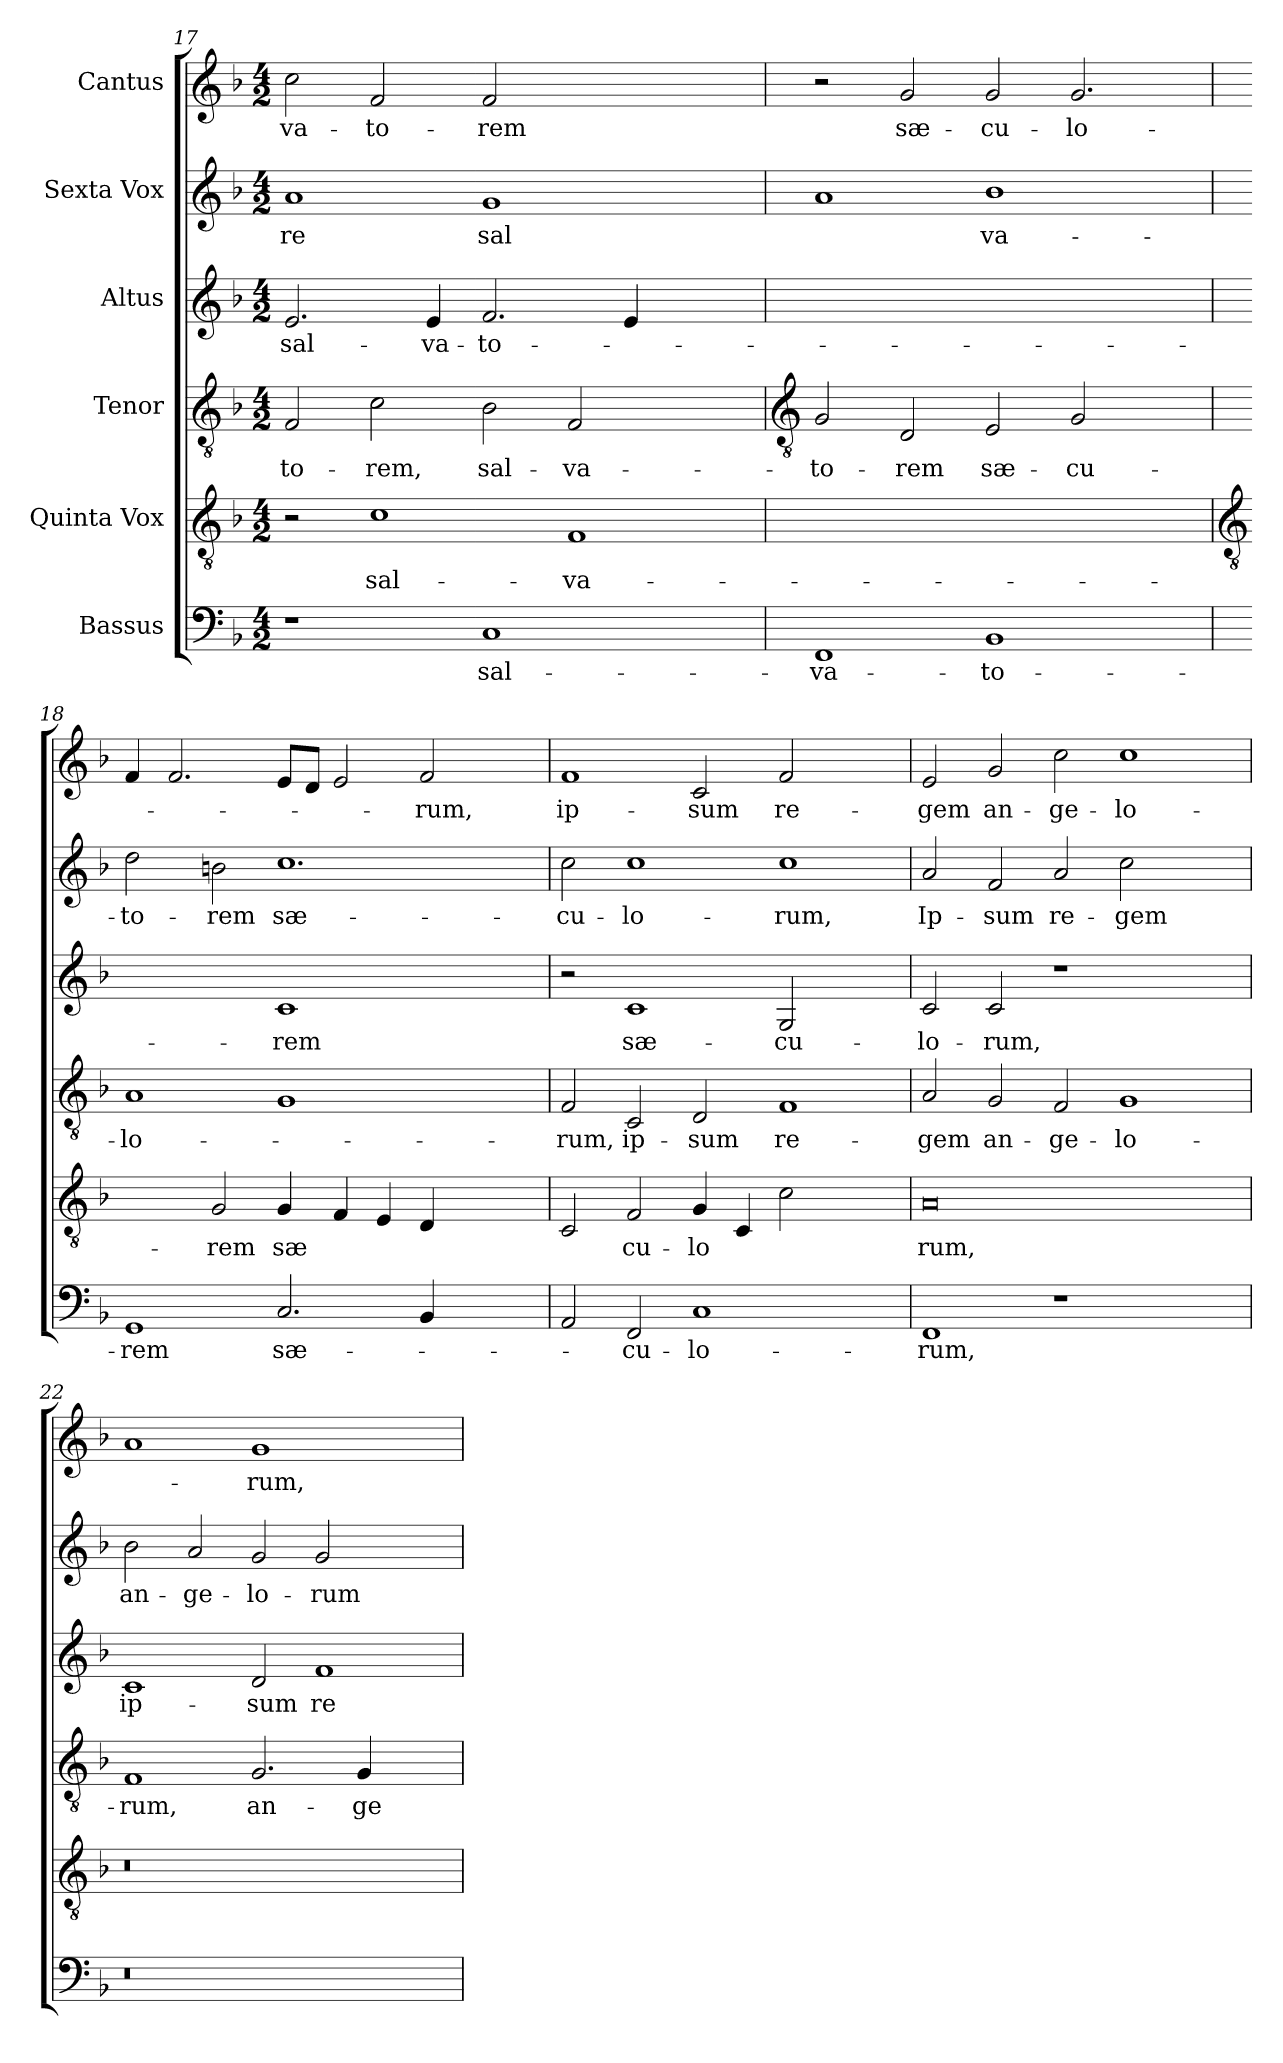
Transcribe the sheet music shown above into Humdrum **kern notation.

**kern	**text	**kern	**text	**kern	**text	**kern	**text	**kern	**text	**kern	**text
*part6	*part6	*part5	*part5	*part4	*part4	*part3	*part3	*part2	*part2	*part1	*part1
*staff6	*staff6	*staff5	*staff5	*staff4	*staff4	*staff3	*staff3	*staff2	*staff2	*staff1	*staff1
*I"Bassus	*	*I"Quinta Vox	*	*I"Tenor	*	*I"Altus	*	*I"Sexta Vox	*	*I"Cantus	*
*clefF4	*	*clefGv2	*	*clefGv2	*	*clefG2	*	*clefG2	*	*clefG2	*
*k[b-]	*	*k[b-]	*	*k[b-]	*	*k[b-]	*	*k[b-]	*	*k[b-]	*
*F:	*	*F:	*	*F:	*	*F:	*	*F:	*	*F:	*
*M4/2	*	*M4/2	*	*M4/2	*	*M4/2	*	*M4/2	*	*M4/2	*
=17A	=17A	=17A	=17A	=17A	=17A	=17A	=17A	=17A	=17A	=17A	=17A
!	!	!	!	!	!LO:LY:b	!	!LO:LY:b	!	!LO:LY:b	!	!LO:LY:b
1r	.	2r	.	2F	-to-	2.e	sal-	1a	-re	2cc	-va-
!	!	!	!LO:LY:b	!	!LO:LY:b	!	!	!	!	!	!LO:LY:b
.	.	1c	sal-	2c	-rem,	.	.	.	.	2f	-to-
!	!	!	!	!	!	!	!LO:LY:b	!	!	!	!
.	.	.	.	.	.	4e	-va-	.	.	.	.
!	!LO:LY:b	!	!	!	!LO:LY:b	!	!LO:LY:b	!	!LO:LY:b	!	!LO:LY:b
1C	sal-	.	.	2B-	sal-	2.f	-to-	1g	sal	2f	-rem
!	!	!	!LO:LY:b	!	!LO:LY:b	!	!	!	!	!	!
.	.	1F	-va-	2F	-va-	.	.	.	.	1ryy	.
.	.	.	.	.	.	4e	.	.	.	.	.
2ryy	.	.	.	2ryy	.	2ryy	.	2ryy	.	.	.
!!LO:LB:g=z
=18	=18	=18	=18	=18	=18	=18	=18	=18	=18	=18	=18
*	*	*	*	*clefGv2	*	*	*	*	*	*	*
!	!LO:LY:b	!	!LO:LY:b	!	!LO:LY:b	!	!	!	!	!	!
1FF	-va-	[2B-yy	-to-	2G	-to-	[1dyy	.	1a	.	2r	.
!	!	!	!	!	!LO:LY:b	!	!	!	!	!	!LO:LY:b
.	.	1..ryy	.	2D	-rem	.	.	.	.	2g	sæ-
!	!LO:LY:b	!	!	!	!LO:LY:b	!	!	!	!LO:LY:b	!	!LO:LY:b
1BB-	-to-	.	.	2E	sæ-	1ryy	.	1b-	va-	2g	-cu-
!	!	!	!	!	!LO:LY:b	!	!	!	!	!	!LO:LY:b
.	.	.	.	2G	-cu-	.	.	.	.	2.g	-lo-
4ryy	.	.	.	4ryy	.	4ryy	.	4ryy	.	.	.
!!LO:LB:g=z
=18A	=18A	=18A	=18A	=18A	=18A	=18A	=18A	=18A	=18A	=18A	=18A
*	*	*clefGv2	*	*	*	*	*	*	*	*	*
!	!LO:LY:b	!	!	!	!LO:LY:b	!	!	!	!LO:LY:b	!	!
1GG	-rem	2B-yy]	.	1A	-lo-	1dyy]	.	2dd	-to-	4f	.
.	.	.	.	.	.	.	.	.	.	2.f	.
!	!	!	!LO:LY:b	!	!	!	!	!	!LO:LY:b	!	!
.	.	2G	-rem	.	.	.	.	2bn	-rem	.	.
!	!LO:LY:b	!	!LO:LY:b	!	!	!	!LO:LY:b	!	!LO:LY:b	!	!
2.C	sæ-	4G	sæ	1G	.	1c	-rem	1.cc	sæ-	8eL	.
.	.	.	.	.	.	.	.	.	.	8dJ	.
.	.	4F	.	.	.	.	.	.	.	2e	.
.	.	4E	.	.	.	.	.	.	.	.	.
!	!	!	!	!	!	!	!	!	!	!	!LO:LY:b
4BB-	.	4D	.	.	.	.	.	.	.	2f	-rum,
2ryy	.	2ryy	.	2ryy	.	2ryy	.	.	.	.	.
.	.	.	.	.	.	.	.	.	.	4ryy	.
=19A	=19A	=19A	=19A	=19A	=19A	=19A	=19A	=19A	=19A	=19A	=19A
!	!	!	!	!	!LO:LY:b	!	!	!	!LO:LY:b	!	!LO:LY:b
2AA	.	2C	.	2F	-rum,	2r	.	2cc	-cu-	1f	ip-
!	!LO:LY:b	!	!LO:LY:b	!	!LO:LY:b	!	!LO:LY:b	!	!LO:LY:b	!	!
2FF	-cu-	2F	cu-	2C	ip-	1c	sæ-	1cc	-lo-	.	.
!	!LO:LY:b	!	!LO:LY:b	!	!LO:LY:b	!	!	!	!	!	!LO:LY:b
1C	-lo-	4G	-lo	2D	-sum	.	.	.	.	2c	-sum
.	.	4C	.	.	.	.	.	.	.	.	.
!	!	!	!	!	!LO:LY:b	!	!LO:LY:b	!	!LO:LY:b	!	!LO:LY:b
.	.	2c	.	1F	re-	2G	-cu-	1cc	-rum,	2f	re-
2ryy	.	2ryy	.	.	.	2ryy	.	.	.	2ryy	.
=20A	=20A	=20A	=20A	=20A	=20A	=20A	=20A	=20A	=20A	=20A	=20A
!	!LO:LY:b	!	!LO:LY:b	!	!LO:LY:b	!	!LO:LY:b	!	!LO:LY:b	!	!LO:LY:b
1FF	-rum,	0A	rum,	2A	-gem	2c	-lo-	2a	Ip-	2e	-gem
!	!	!	!	!	!LO:LY:b	!	!LO:LY:b	!	!LO:LY:b	!	!LO:LY:b
.	.	.	.	2G	an-	2c	-rum,	2f	-sum	2g	an-
!	!	!	!	!	!LO:LY:b	!	!	!	!LO:LY:b	!	!LO:LY:b
1r	.	.	.	2F	-ge-	1r	.	2a	re-	2cc	-ge-
!	!	!	!	!	!LO:LY:b	!	!	!	!LO:LY:b	!	!LO:LY:b
.	.	.	.	1G	-lo-	.	.	2cc	-gem	1cc	-lo-
2ryy	.	2ryy	.	.	.	2ryy	.	2ryy	.	.	.
=22A	=22A	=22A	=22A	=22A	=22A	=22A	=22A	=22A	=22A	=22A	=22A
!	!	!	!	!	!LO:LY:b	!	!LO:LY:b	!	!LO:LY:b	!	!
0r	.	0r	.	1F	-rum,	1c	ip-	2b-	an-	1a	.
!	!	!	!	!	!	!	!	!	!LO:LY:b	!	!
.	.	.	.	.	.	.	.	2a	-ge-	.	.
!	!	!	!	!	!LO:LY:b	!	!LO:LY:b	!	!LO:LY:b	!	!LO:LY:b
.	.	.	.	2.G	an-	2d	-sum	2g	-lo-	1g	-rum,
!	!	!	!	!	!	!	!LO:LY:b	!	!LO:LY:b	!	!
.	.	.	.	.	.	1f	re-	2g	-rum	.	.
!	!	!	!	!	!LO:LY:b	!	!	!	!	!	!
.	.	.	.	4G	-ge-	.	.	.	.	.	.
2ryy	.	2ryy	.	2ryy	.	.	.	2ryy	.	2ryy	.
=	=	=	=	=	=	=	=	=	=	=	=
*-	*-	*-	*-	*-	*-	*-	*-	*-	*-	*-	*-
